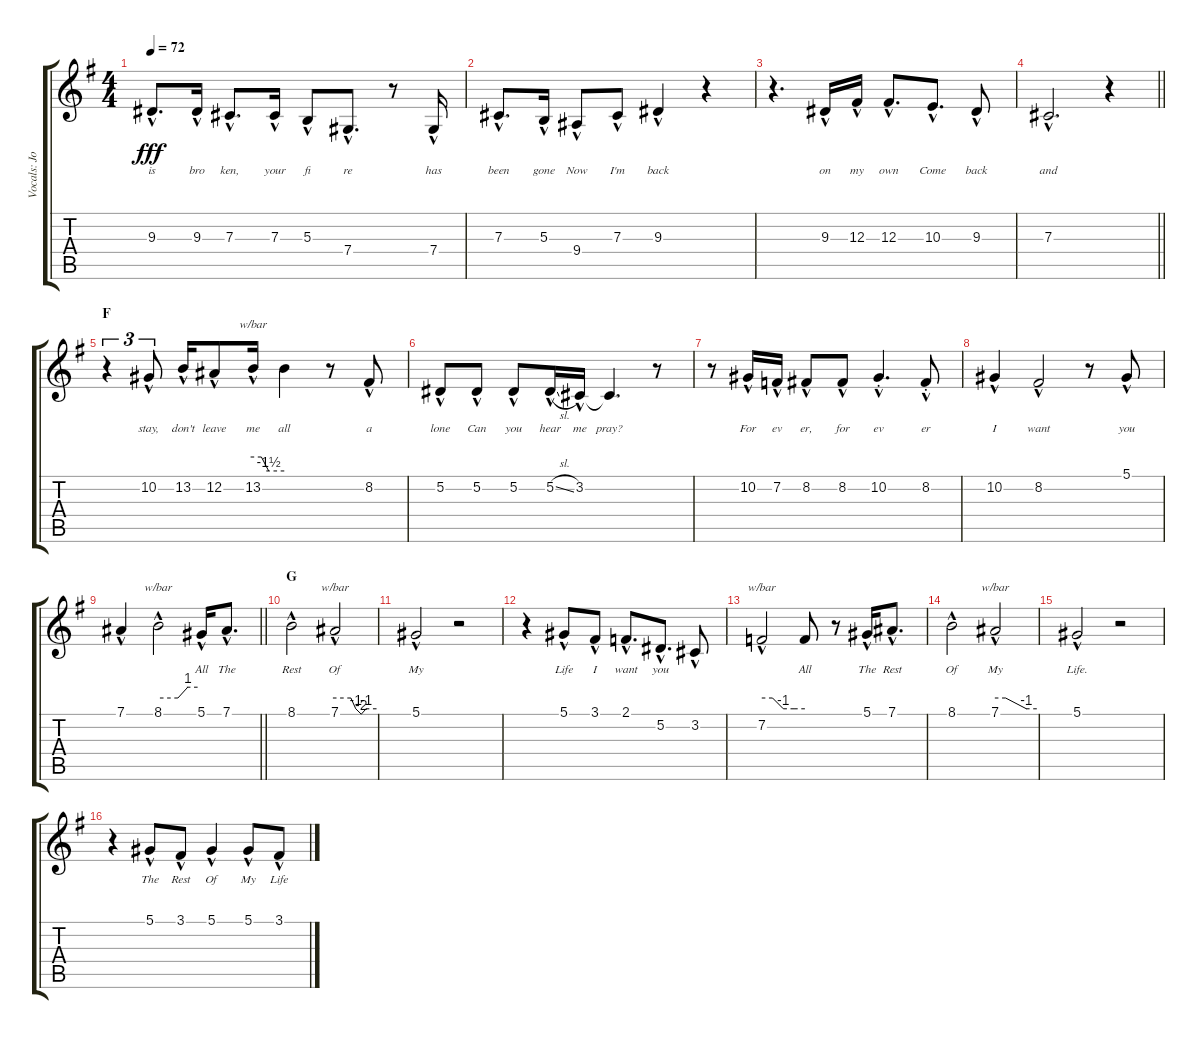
\track ("Vocals: Johnny" "Vocals: Jo") {instrument lead2sawtooth}
\staff {score tabs}
\tuning (Eb4 Bb3 Gb3 Db3 Ab2 Eb2) {hide}
\ts (4 4)
\tempo 72
\clef g2
\ks g
9.3{hac}.8{d lyrics (0 "is") lyrics (1 "") lyrics (2 "") lyrics (3 "") lyrics (4 "") dy fff} 9.3{hac}.16{lyrics (0 "bro") lyrics (1 "") lyrics (2 "") lyrics (3 "") lyrics (4 "")} 7.3{hac}.8{d lyrics (0 "ken,") lyrics (1 "") lyrics (2 "") lyrics (3 "") lyrics (4 "")} 7.3{hac}.16{lyrics (0 "your") lyrics (1 "") lyrics (2 "") lyrics (3 "") lyrics (4 "")} 5.3{hac}.8{lyrics (0 "fi") lyrics (1 "") lyrics (2 "") lyrics (3 "") lyrics (4 "")} 7.4{hac}.8{d lyrics (0 "re") lyrics (1 "") lyrics (2 "") lyrics (3 "") lyrics (4 "")} r.8 7.4{hac}.16{lyrics (0 "has") lyrics (1 "") lyrics (2 "") lyrics (3 "") lyrics (4 "")} |
7.3{hac}.8{d lyrics (0 "been") lyrics (1 "") lyrics (2 "") lyrics (3 "") lyrics (4 "")} 5.3{hac}.16{lyrics (0 "gone") lyrics (1 "") lyrics (2 "") lyrics (3 "") lyrics (4 "")} 9.4{hac}.8{lyrics (0 "Now") lyrics (1 "") lyrics (2 "") lyrics (3 "") lyrics (4 "")} 7.3{hac}.8{lyrics (0 "I'm") lyrics (1 "") lyrics (2 "") lyrics (3 "") lyrics (4 "")} 9.3{hac}.4{lyrics (0 "back") lyrics (1 "") lyrics (2 "") lyrics (3 "") lyrics (4 "")} r.4 |
r.4{d} 9.3{hac}.16{lyrics (0 "on") lyrics (1 "") lyrics (2 "") lyrics (3 "") lyrics (4 "")} 12.3{hac}.16{lyrics (0 "my") lyrics (1 "") lyrics (2 "") lyrics (3 "") lyrics (4 "")} 12.3{hac}.8{d lyrics (0 "own") lyrics (1 "") lyrics (2 "") lyrics (3 "") lyrics (4 "")} 10.3{hac}.8{d lyrics (0 "Come") lyrics (1 "") lyrics (2 "") lyrics (3 "") lyrics (4 "")} 9.3{hac}.8{lyrics (0 "back") lyrics (1 "") lyrics (2 "") lyrics (3 "") lyrics (4 "")} |
\barLineRight lightlight
7.3{hac}.2{d lyrics (0 "and") lyrics (1 "") lyrics (2 "") lyrics (3 "") lyrics (4 "")} r.4 |
\section ("" "F")
r.4{tu (3 2)} 10.2{hac}.8{tu (3 2) lyrics (0 "stay,") lyrics (1 "") lyrics (2 "") lyrics (3 "") lyrics (4 "")} 13.2{hac}.16{lyrics (0 "don't") lyrics (1 "") lyrics (2 "") lyrics (3 "") lyrics (4 "")} 12.2{hac}.8{lyrics (0 "leave") lyrics (1 "") lyrics (2 "") lyrics (3 "") lyrics (4 "")} 13.2{hac}.16{tbe (custom default 0 0 16 0 30 -6 60 -6) lyrics (0 "me") lyrics (1 "") lyrics (2 "") lyrics (3 "") lyrics (4 "")} 13.2{t}.4{lyrics (0 "all") lyrics (1 "") lyrics (2 "") lyrics (3 "") lyrics (4 "")} r.8 8.2{hac}.8{lyrics (0 "a") lyrics (1 "") lyrics (2 "") lyrics (3 "") lyrics (4 "")} |
5.2{hac}.8{lyrics (0 "lone") lyrics (1 "") lyrics (2 "") lyrics (3 "") lyrics (4 "")} 5.2{hac}.8{lyrics (0 "Can") lyrics (1 "") lyrics (2 "") lyrics (3 "") lyrics (4 "")} 5.2{hac}.8{lyrics (0 "you") lyrics (1 "") lyrics (2 "") lyrics (3 "") lyrics (4 "")} 5.2{sl hac}.16{lyrics (0 "hear") lyrics (1 "") lyrics (2 "") lyrics (3 "") lyrics (4 "")} 3.2{hac}.16{lyrics (0 "me") lyrics (1 "") lyrics (2 "") lyrics (3 "") lyrics (4 "")} 3.2{t}.4{d lyrics (0 "pray?") lyrics (1 "") lyrics (2 "") lyrics (3 "") lyrics (4 "")} r.8 |
r.8 10.2{hac}.16{lyrics (0 "For") lyrics (1 "") lyrics (2 "") lyrics (3 "") lyrics (4 "")} 7.2{hac}.16{lyrics (0 "ev") lyrics (1 "") lyrics (2 "") lyrics (3 "") lyrics (4 "")} 8.2{hac}.8{lyrics (0 "er,") lyrics (1 "") lyrics (2 "") lyrics (3 "") lyrics (4 "")} 8.2{hac}.8{lyrics (0 "for") lyrics (1 "") lyrics (2 "") lyrics (3 "") lyrics (4 "")} 10.2{hac st}.4{d lyrics (0 "ev") lyrics (1 "") lyrics (2 "") lyrics (3 "") lyrics (4 "")} 8.2{hac st}.8{lyrics (0 "er") lyrics (1 "") lyrics (2 "") lyrics (3 "") lyrics (4 "")} |
10.2{hac}.4{lyrics (0 "I") lyrics (1 "") lyrics (2 "") lyrics (3 "") lyrics (4 "")} 8.2{hac}.2{lyrics (0 "want") lyrics (1 "") lyrics (2 "") lyrics (3 "") lyrics (4 "")} r.8 5.1{hac}.8{lyrics (0 "you") lyrics (1 "") lyrics (2 "") lyrics (3 "") lyrics (4 "")} |
\barLineRight lightlight
7.1{hac}.4{lyrics (0 "") lyrics (1 "") lyrics (2 "") lyrics (3 "") lyrics (4 "")} 8.1{hac}.2{tbe (custom default 0 0 30 0 45 4 60 4) lyrics (0 "") lyrics (1 "") lyrics (2 "") lyrics (3 "") lyrics (4 "")} 5.1{hac}.16{lyrics (0 "All") lyrics (1 "") lyrics (2 "") lyrics (3 "") lyrics (4 "")} 7.1{hac}.8{d lyrics (0 "The") lyrics (1 "") lyrics (2 "") lyrics (3 "") lyrics (4 "")} |
\section ("" "G")
8.1{hac}.2{lyrics (0 "Rest") lyrics (1 "") lyrics (2 "") lyrics (3 "") lyrics (4 "")} 7.1{hac}.2{tbe (custom default 0 0 23 0 30 -4 38 -8 45 -4 60 -4) lyrics (0 "Of") lyrics (1 "") lyrics (2 "") lyrics (3 "") lyrics (4 "")} |
5.1{hac}.2{lyrics (0 "My") lyrics (1 "") lyrics (2 "") lyrics (3 "") lyrics (4 "")} r.2 |
r.4 5.1{hac}.8{lyrics (0 "Life") lyrics (1 "") lyrics (2 "") lyrics (3 "") lyrics (4 "")} 3.1{hac}.8{lyrics (0 "I") lyrics (1 "") lyrics (2 "") lyrics (3 "") lyrics (4 "")} 2.1{hac}.8{d lyrics (0 "want") lyrics (1 "") lyrics (2 "") lyrics (3 "") lyrics (4 "")} 5.2{hac}.8{d lyrics (0 "you") lyrics (1 "") lyrics (2 "") lyrics (3 "") lyrics (4 "")} 3.2{hac}.8{lyrics (0 "") lyrics (1 "") lyrics (2 "") lyrics (3 "") lyrics (4 "")} |
7.2{hac}.2{tbe (custom default 0 0 15 0 30 -4 45 -4 60 -4) lyrics (0 "") lyrics (1 "") lyrics (2 "") lyrics (3 "") lyrics (4 "")} 7.2{t}.8{lyrics (0 "All") lyrics (1 "") lyrics (2 "") lyrics (3 "") lyrics (4 "")} r.8 5.1{hac}.16{lyrics (0 "The") lyrics (1 "") lyrics (2 "") lyrics (3 "") lyrics (4 "")} 7.1{hac}.8{d lyrics (0 "Rest") lyrics (1 "") lyrics (2 "") lyrics (3 "") lyrics (4 "")} |
8.1{hac}.2{lyrics (0 "Of") lyrics (1 "") lyrics (2 "") lyrics (3 "") lyrics (4 "")} 7.1{hac}.2{tbe (custom default 0 0 15 0 45 -4 60 -4) lyrics (0 "My") lyrics (1 "") lyrics (2 "") lyrics (3 "") lyrics (4 "")} |
5.1{hac}.2{lyrics (0 "Life.") lyrics (1 "") lyrics (2 "") lyrics (3 "") lyrics (4 "")} r.2 |
r.4 5.1{hac}.8{lyrics (0 "The") lyrics (1 "") lyrics (2 "") lyrics (3 "") lyrics (4 "")} 3.1{hac}.8{lyrics (0 "Rest") lyrics (1 "") lyrics (2 "") lyrics (3 "") lyrics (4 "")} 5.1{hac}.4{lyrics (0 "Of") lyrics (1 "") lyrics (2 "") lyrics (3 "") lyrics (4 "")} 5.1{hac}.8{lyrics (0 "My") lyrics (1 "") lyrics (2 "") lyrics (3 "") lyrics (4 "")} 3.1{hac}.8{lyrics (0 "Life") lyrics (1 "") lyrics (2 "") lyrics (3 "") lyrics (4 "")}
